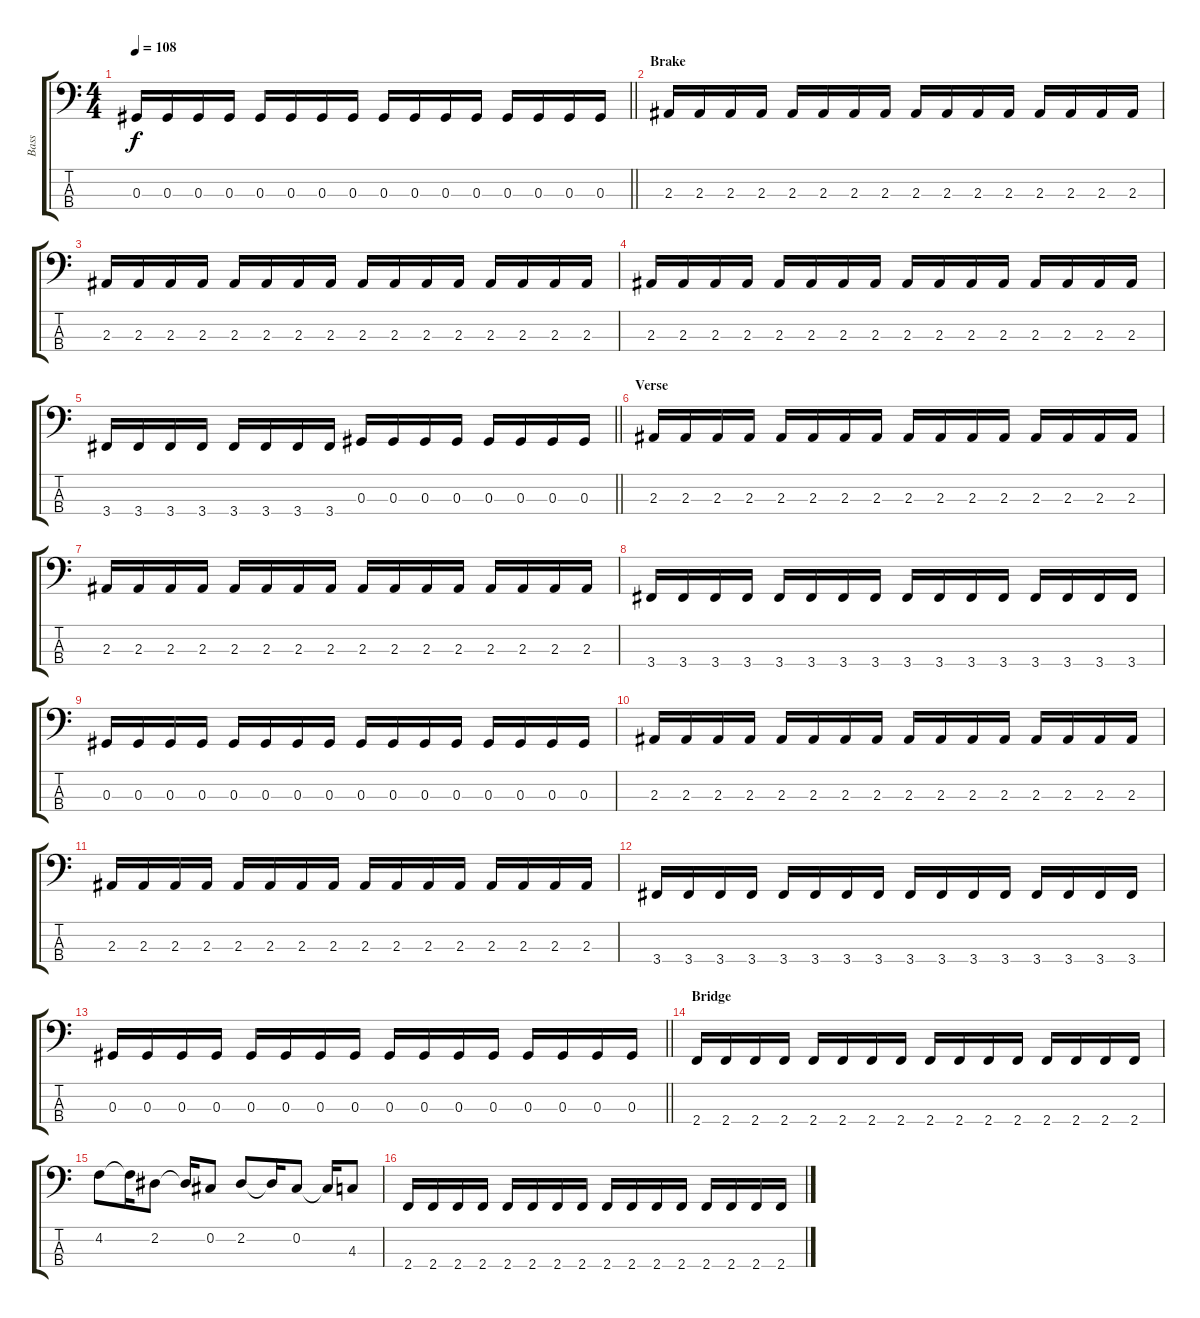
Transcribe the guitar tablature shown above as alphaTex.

\track ("Bass" "Bass") {instrument electricbasspick}
\staff {score tabs}
\tuning (Gb2 Db2 Ab1 Eb1) {hide}
\ts (4 4)
\tempo 108
\clef f4
\barLineRight lightlight
\ks c
0.3.16{dy f} 0.3.16 0.3.16 0.3.16 0.3.16 0.3.16 0.3.16 0.3.16 0.3.16 0.3.16 0.3.16 0.3.16 0.3.16 0.3.16 0.3.16 0.3.16 |
\section ("" "Brake")
2.3.16 2.3.16 2.3.16 2.3.16 2.3.16 2.3.16 2.3.16 2.3.16 2.3.16 2.3.16 2.3.16 2.3.16 2.3.16 2.3.16 2.3.16 2.3.16 |
2.3.16 2.3.16 2.3.16 2.3.16 2.3.16 2.3.16 2.3.16 2.3.16 2.3.16 2.3.16 2.3.16 2.3.16 2.3.16 2.3.16 2.3.16 2.3.16 |
2.3.16 2.3.16 2.3.16 2.3.16 2.3.16 2.3.16 2.3.16 2.3.16 2.3.16 2.3.16 2.3.16 2.3.16 2.3.16 2.3.16 2.3.16 2.3.16 |
\barLineRight lightlight
3.4.16 3.4.16 3.4.16 3.4.16 3.4.16 3.4.16 3.4.16 3.4.16 0.3.16 0.3.16 0.3.16 0.3.16 0.3.16 0.3.16 0.3.16 0.3.16 |
\section ("" "Verse")
2.3.16 2.3.16 2.3.16 2.3.16 2.3.16 2.3.16 2.3.16 2.3.16 2.3.16 2.3.16 2.3.16 2.3.16 2.3.16 2.3.16 2.3.16 2.3.16 |
2.3.16 2.3.16 2.3.16 2.3.16 2.3.16 2.3.16 2.3.16 2.3.16 2.3.16 2.3.16 2.3.16 2.3.16 2.3.16 2.3.16 2.3.16 2.3.16 |
3.4.16 3.4.16 3.4.16 3.4.16 3.4.16 3.4.16 3.4.16 3.4.16 3.4.16 3.4.16 3.4.16 3.4.16 3.4.16 3.4.16 3.4.16 3.4.16 |
0.3.16 0.3.16 0.3.16 0.3.16 0.3.16 0.3.16 0.3.16 0.3.16 0.3.16 0.3.16 0.3.16 0.3.16 0.3.16 0.3.16 0.3.16 0.3.16 |
2.3.16 2.3.16 2.3.16 2.3.16 2.3.16 2.3.16 2.3.16 2.3.16 2.3.16 2.3.16 2.3.16 2.3.16 2.3.16 2.3.16 2.3.16 2.3.16 |
2.3.16 2.3.16 2.3.16 2.3.16 2.3.16 2.3.16 2.3.16 2.3.16 2.3.16 2.3.16 2.3.16 2.3.16 2.3.16 2.3.16 2.3.16 2.3.16 |
3.4.16 3.4.16 3.4.16 3.4.16 3.4.16 3.4.16 3.4.16 3.4.16 3.4.16 3.4.16 3.4.16 3.4.16 3.4.16 3.4.16 3.4.16 3.4.16 |
\barLineRight lightlight
0.3.16 0.3.16 0.3.16 0.3.16 0.3.16 0.3.16 0.3.16 0.3.16 0.3.16 0.3.16 0.3.16 0.3.16 0.3.16 0.3.16 0.3.16 0.3.16 |
\section ("" "Bridge")
2.4.16 2.4.16 2.4.16 2.4.16 2.4.16 2.4.16 2.4.16 2.4.16 2.4.16 2.4.16 2.4.16 2.4.16 2.4.16 2.4.16 2.4.16 2.4.16 |
4.2.8 4.2{t}.16 2.2.8 2.2{t}.16 0.2.8 2.2.8 2.2{t}.16 0.2.8 0.2{t}.16 4.3.8 |
2.4.16 2.4.16 2.4.16 2.4.16 2.4.16 2.4.16 2.4.16 2.4.16 2.4.16 2.4.16 2.4.16 2.4.16 2.4.16 2.4.16 2.4.16 2.4.16
